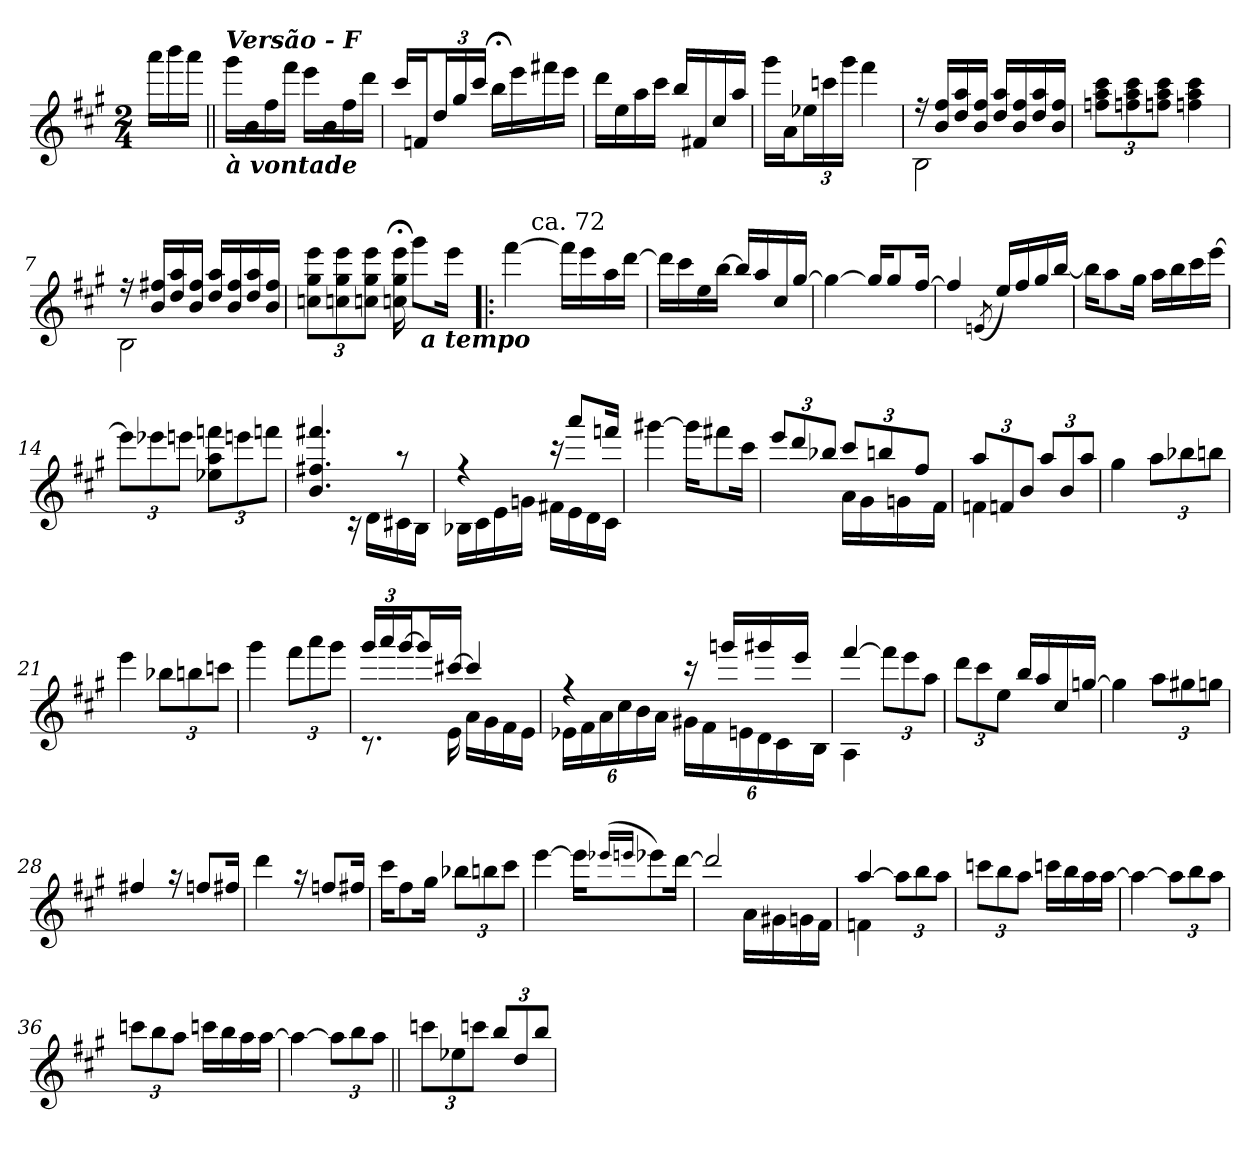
**kern
*part1
*staff1
*clefG2
*ITrd4c7
*k[f#c#]
*D:
*M2/4
=
16ddd\LL
16eee\
16ddd\JJ
=1||
*^
!LO:TX:b:Bi:t=à vontade	!
!LO:TX:a:Bi:t=Versão - F	!
16ccc#\LL	2ryy
16e\	.
16b\	.
16bb\JJ	.
16aa\LL	.
16e\	.
16b\	.
16gg\JJ	.
=2	=2
16ff#/LL	4ryy
16B-X/J	.
24g/L	.
24cc#/	.
24ff#/JJ	.
16ee;<\LL	4ryy
16aa\	.
16bbn\	.
16aa\JJ	.
=3	=3
16gg\LL	2ryy
16a\	.
16dd\	.
16ff#\JJ	.
16ee/LL	.
16Bn/	.
16f#/	.
16dd/JJ	.
!!LO:LB:g=z	!!
=4	=4
16ccc#\LL	2ryy
16d\J	.
24a-X\L	.
24ffn\	.
24ccc#\JJ	.
4bb\	.
=5	=5
*	*^
16rff	2E\	2ryy
16e/ 16b/LL	.	.
16g/ 16dd/	.	.
16e/ 16b/JJ	.	.
16g/ 16dd/LL	.	.
16e/ 16b/	.	.
16g/ 16dd/	.	.
16e/ 16b/JJ	.	.
*	*v	*v
=6	=6
12b-X\ 12dd\ 12ff#\L	2ryy
12b-X\ 12dd\ 12ff#\	.
12b-X\ 12dd\ 12ff#\J	.
4b-X\ 4dd\ 4ff#\	.
=7	=7
*	*^
16rff	2E\	2ryy
16e/ 16bn/LL	.	.
16g/ 16dd/	.	.
16e/ 16b/JJ	.	.
16g/ 16dd/LL	.	.
16e/ 16b/	.	.
16g/ 16dd/	.	.
16e/ 16b/JJ	.	.
=8	=8	=8
12fn\ 12cc#\ 12aa\L	2ryy	4ryy
12fn\ 12cc#\ 12aa\	.	.
12fn\ 12cc#\ 12aa\J	.	.
16fn\;< 16cc#\;< 16aa\;<	.	16ryy
8ccc#\L	.	64ryy
!	!	!LO:TX:b:Bi:t=a tempo
.	.	8ryy
16aa\Jk	.	.
.	.	32.ryy
!!LO:LB:g=z	!!	!!
=9!|:	=9!|:	=9!|:
[<4bb\	2ryy	16..ryy
!	!	!LO:TX:a:t=ca. 72
.	.	4ryy
16bb\LL]	.	.
16aa\	.	.
.	.	8ryy
16dd\	.	.
[<16gg\JJ	.	.
.	.	64ryy
*	*v	*v
=10	=10
16gg\LL]	2ryy
16ff#\	.
16a\	.
[<16ee\JJ	.
16ee/LL]	.
16dd/	.
16f#/	.
[>16cc#/JJ	.
=11	=11
4cc#\_	2ryy
16cc#/KL]	.
8cc#/	.
[>16b/Jk	.
=12	=12
4b/]	4ryy
(<8qAn/	.
16a/LL)	4ryy
16b/	.
16cc#/	.
[>16ee/JJ	.
=13	=13
16ee\KL]	2ryy
8dd\	.
16cc#\Jk	.
16dd\LL	.
16ee\	.
16ff#\	.
[<16aa\JJ	.
!!LO:LB:g=z	!!
=14	=14
12aa\L]	4ryy
12aa-X\	.
12aan\J	.
12a-X\ 12dd\ 12bb-X\L	4ryy
12aan\	.
12bb-X\J	.
=15	=15
*	*^
4.e/ 4.bn/ 4.bbn/	4ryy	2ryy
.	16rc	.
.	16G!\LL	.
8raa	16F#X!\	.
.	16E!\JJ	.
=16	=16	=16
4rff	16E-X!\LL	4ryy
.	16F#!\	.
.	16A!\	.
.	16cn!\JJ	.
16rbb	16Bn!\LL	4ryy
8ddd/L	16A!\	.
.	16G!\	.
16bb-X/Jk	16F#!\JJ	.
*	*v	*v
=17	=17
[<4ccc#X\	4ryy
16ccc#\KL]	4ryy
8bbn\	.
16ff#\Jk	.
=18	=18
*	*^
12aa/L	4ryy	2ryy
12gg/	.	.
12ee-X/J	.	.
12ff#/L	16d!\LL	.
.	16c#!\	.
12een/	.	.
.	16cn!\	.
12b/J	.	.
.	16B!\JJ	.
!!LO:LB:g=z	!!	!!
=19	=19	=19
12dd/L	4B-X!\	2ryy
12B-X/	.	.
12e/J	.	.
12dd/L	4ryy	.
12e/	.	.
12dd/J	.	.
*	*v	*v
=20	=20
4cc#\	2ryy
12dd\L	.
12ee-X\	.
12een\J	.
=21	=21
4aa\	2ryy
12ee-X\L	.
12een\	.
12ffn\J	.
=22	=22
4ccc#\	2ryy
12bb\L	.
12ddd\	.
12ccc#\J	.
=23	=23
*	*^
24ccc#/LL	8.rc	4ryy
24ddd/	.	.
[>24ccc#/J	.	.
16ccc#/L]	.	.
[>16ff#X/JJ	16A!\	.
4ff#/]	16d!\LL	4ryy
.	16c#!\	.
.	16B!\	.
.	16A!\JJ	.
!!LO:LB:g=z	!!	!!
=24	=24	=24
4rff	24A-X!\LL	4ryy
.	24B!\	.
.	24d!\	.
.	24f#!\	.
.	24e!\	.
.	24d!\JJ	.
16rccc	24c#X!\LL	4ryy
.	24B!\	.
16cccn/LL	.	.
.	24An!\	.
16ccc#X/	24G!\	.
.	24F#!\	.
16aa/JJ	.	.
.	24E!\JJ	.
=25	=25	=25
[>4bb/	4D!\	2ryy
12bb\L]	4ryy	.
12aa\	.	.
12dd\J	.	.
*	*v	*v
=26	=26
12gg\L	2ryy
12ff#\	.
12a\J	.
16ee/LL	.
16dd/	.
16f#/	.
[>16ccn/JJ	.
=27	=27
4ccn\]	2ryy
12dd\L	.
12cc#X\	.
12ccn\J	.
!!LO:LB:g=z	!!
=28	=28
4bn/	2ryy
16raa	.
8b-X/L	.
16bn/Jk	.
=29	=29
4gg\	2ryy
16raa	.
8b-X/L	.
16bn/Jk	.
=30	=30
16ff#\KL	2ryy
8b\	.
16cc#\Jk	.
12ee-X\L	.
12een\	.
12ff#\J	.
=31	=31
[<4aa\	2ryy
16aa\KL]	.
(<16qaa-X/LL	.
16qaan/JJ	.
8aa-X\)	.
[<16gg\Jk	.
=32	=32
*	*^
2gg/]	4ryy	2ryy
.	16d!\LL	.
.	16c#X!\	.
.	16cn!\	.
.	16B!\JJ	.
!!LO:LB:g=z	!!	!!
=33	=33	=33
[>4dd/	4B-X!\	2ryy
12dd\L]	4ryy	.
12ee\	.	.
12dd\J	.	.
*	*v	*v
=34	=34
12ffn\L	4ryy
12ee\	.
12dd\J	.
16ffn\LL	4ryy
16ee\	.
16dd\	.
[<16dd\JJ	.
=35	=35
4dd\_	2ryy
12dd\L]	.
12ee\	.
12dd\J	.
=36	=36
12ffn\L	4ryy
12ee\	.
12dd\J	.
16ffn\LL	4ryy
16ee\	.
16dd\	.
[<16dd\JJ	.
=37	=37
4dd\_	2ryy
12dd\L]	.
12ee\	.
12dd\J	.
!!LO:PB:g=z	!!
=38||	=38||
12ffn\L	4ryy
12a-X\	.
12ffn\J	.
12ee/L	4ryy
12g/	.
12ee/J	.
*v	*v
=
*-
